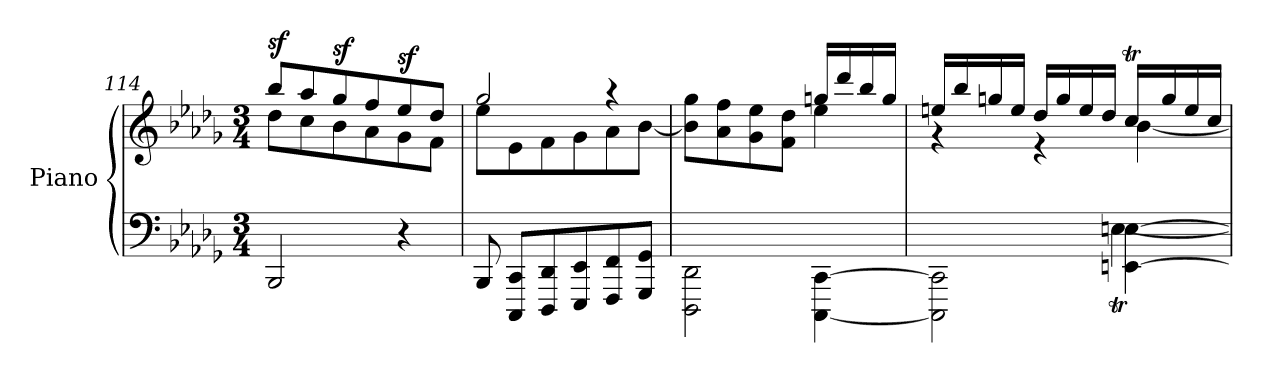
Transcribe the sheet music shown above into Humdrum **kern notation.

**kern	**kern	**dynam
*part1	*part1	*part1
*staff2	*staff1	*staff1/2
*I"Piano	*	*
*I'Pno.	*	*
*clefF4	*clefG2	*
*k[b-e-a-d-g-]	*k[b-e-a-d-g-]	*
*M3/4	*M3/4	*
=114	=114	=114
*	*^	*
!	!	!	!LO:DY:a
2BBB-/	8bb-/L	8dd-\L	sf
.	8aa-/	8cc\	.
!	!	!	!LO:DY:a
.	8gg-/	8b-\	sf
.	8ff/	8a-\	.
!	!	!	!LO:DY:a
4r	8ee-/	8g-\	sf
.	8dd-/J	8f\J	.
!!LO:PB:g=z	!!
=115	=115	=115	=115
8BBB-/	2gg-/	8ee-\L	.
8CCC/ 8CC/L	.	8e-\	.
8DDD-/ 8DD-/	.	8f\	.
8EEE-/ 8EE-/	.	8g-\	.
8FFF/ 8FF/	4r	8a-\	.
8GGG-/ 8GG-/J	.	[8b-\J	.
=116	=116	=116	=116
2DDD-\ 2DD-\	8b-\] 8gg-\L	2ryy	.
.	8a-\ 8ff\	.	.
.	8g-\ 8ee-\	.	.
.	8f\ 8dd-\J	.	.
[<4CCC\ [4CC\	16ggn/LL	4ee-\	.
.	16ddd-/	.	.
.	16bb-/	.	.
.	16gg/JJ	.	.
=117	=117	=117	=117
*^	*	*	*
2CCC\] 2CC\]	2ryy	16een/LL	4r	.
.	.	16bb-/	.	.
.	.	16ggn/	.	.
.	.	16ee/JJ	.	.
.	.	16dd-/LL	4r	.
.	.	16gg/	.	.
.	.	16ee/	.	.
.	.	16dd-/JJ	.	.
[4EEn\ [>4En\	[4Et!	16cct/LL	[4b-\	.
.	.	16gg/	.	.
.	.	16ee/	.	.
.	.	16ccTTT/JJ	.	.
*v	*v	*	*	*
*	*v	*v	*
=	=	=
*-	*-	*-
